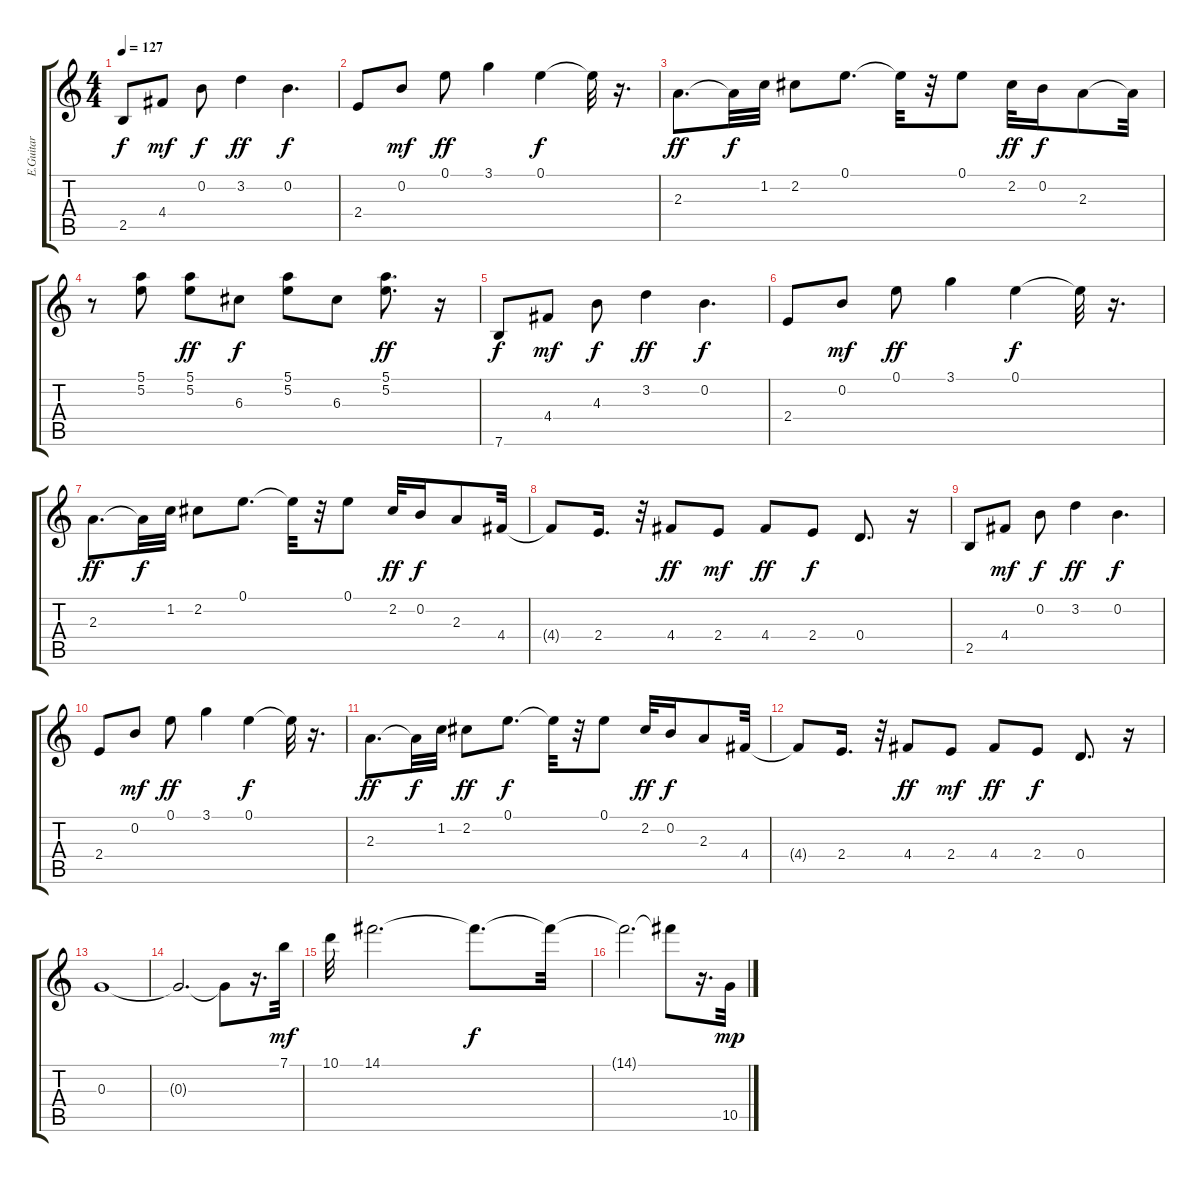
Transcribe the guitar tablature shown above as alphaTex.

\track ("E.Guitar            " "E.Guitar  ") {instrument electricguitarjazz}
\staff {score tabs}
\tuning (E4 B3 G3 D3 A2 E2) {hide}
\ts (4 4)
\tempo 127
\clef g2
\ks c
2.5.8{dy f} 4.4.8{dy mf} 0.2.8{dy f} 3.2.4{dy ff} 0.2.4{d dy f} |
2.4.8 0.2.8{dy mf} 0.1.8{dy ff} 3.1.4 0.1.4{dy f} 0.1{t}.32 r.16{d} |
2.3.8{d dy ff} 2.3{t}.32{dy f} 1.2.32 2.2.8 0.1.8{d} 0.1{t}.32 r.32 0.1.8 2.2.32{dy ff} 0.2.16{dy f} 2.3.8 2.3{t}.32 |
r.8 (5.1 5.2).8 (5.1 5.2).8{dy ff} 6.3.8{dy f} (5.1 5.2).8 6.3.8 (5.1 5.2).8{d dy ff} r.16 |
7.6.8{dy f} 4.4.8{dy mf} 4.3.8{dy f} 3.2.4{dy ff} 0.2.4{d dy f} |
2.4.8 0.2.8{dy mf} 0.1.8{dy ff} 3.1.4 0.1.4{dy f} 0.1{t}.32 r.16{d} |
2.3.8{d dy ff} 2.3{t}.32{dy f} 1.2.32 2.2.8 0.1.8{d} 0.1{t}.32 r.32 0.1.8 2.2.32{dy ff} 0.2.16{dy f} 2.3.8 4.4.32 |
4.4{t}.8 2.4.16{d} r.32 4.4.8{dy ff} 2.4.8{dy mf} 4.4.8{dy ff} 2.4.8{dy f} 0.4.8{d} r.16 |
2.5.8 4.4.8{dy mf} 0.2.8{dy f} 3.2.4{dy ff} 0.2.4{d dy f} |
2.4.8 0.2.8{dy mf} 0.1.8{dy ff} 3.1.4 0.1.4{dy f} 0.1{t}.32 r.16{d} |
2.3.8{d dy ff} 2.3{t}.32{dy f} 1.2.32 2.2.8{dy ff} 0.1.8{d dy f} 0.1{t}.32 r.32 0.1.8 2.2.32{dy ff} 0.2.16{dy f} 2.3.8 4.4.32 |
4.4{t}.8 2.4.16{d} r.32 4.4.8{dy ff} 2.4.8{dy mf} 4.4.8{dy ff} 2.4.8{dy f} 0.4.8{d} r.16 |
0.3.1 |
0.3{t}.2{d} 0.3{t}.8 r.16{d} 7.1.32{dy mf} |
10.1.32 14.1.2{d} 14.1{t}.8{d dy f} 14.1{t}.32 |
14.1{t}.2{d} 14.1{t}.8 r.16{d} 10.5.32{dy mp}
